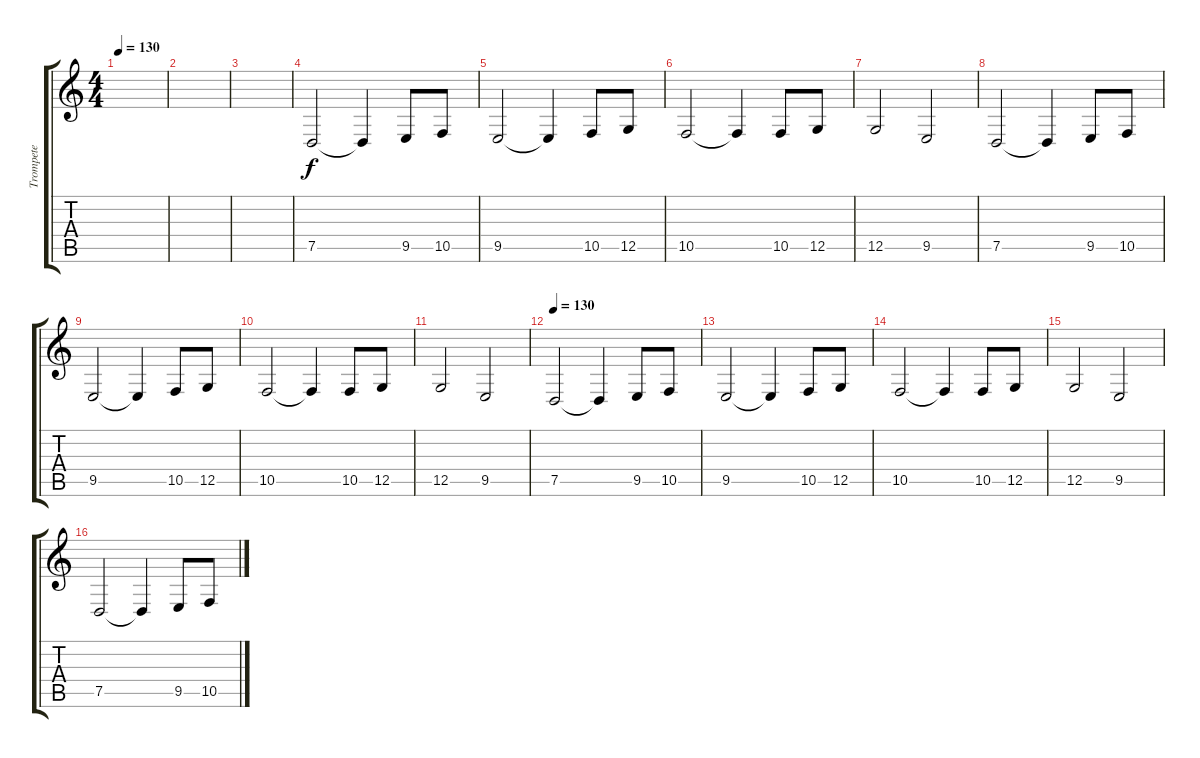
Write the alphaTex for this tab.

\track ("Trompete" "Trompete") {instrument cello}
\staff {score tabs}
\tuning (D4 A3 F3 C3 G2 D2) {hide}
\ts (4 4)
\tempo 130
\clef g2
\ks c
|
|
|
7.5.2 7.5{t}.4 9.5.8 10.5.8 |
9.5.2 9.5{t}.4 10.5.8 12.5.8 |
10.5.2 10.5{t}.4 10.5.8 12.5.8 |
12.5.2 9.5.2 |
7.5.2 7.5{t}.4 9.5.8 10.5.8 |
9.5.2 9.5{t}.4 10.5.8 12.5.8 |
10.5.2 10.5{t}.4 10.5.8 12.5.8 |
12.5.2 9.5.2 |
\tempo 130
7.5.2 7.5{t}.4 9.5.8 10.5.8 |
9.5.2 9.5{t}.4 10.5.8 12.5.8 |
10.5.2 10.5{t}.4 10.5.8 12.5.8 |
12.5.2 9.5.2 |
7.5.2 7.5{t}.4 9.5.8 10.5.8
